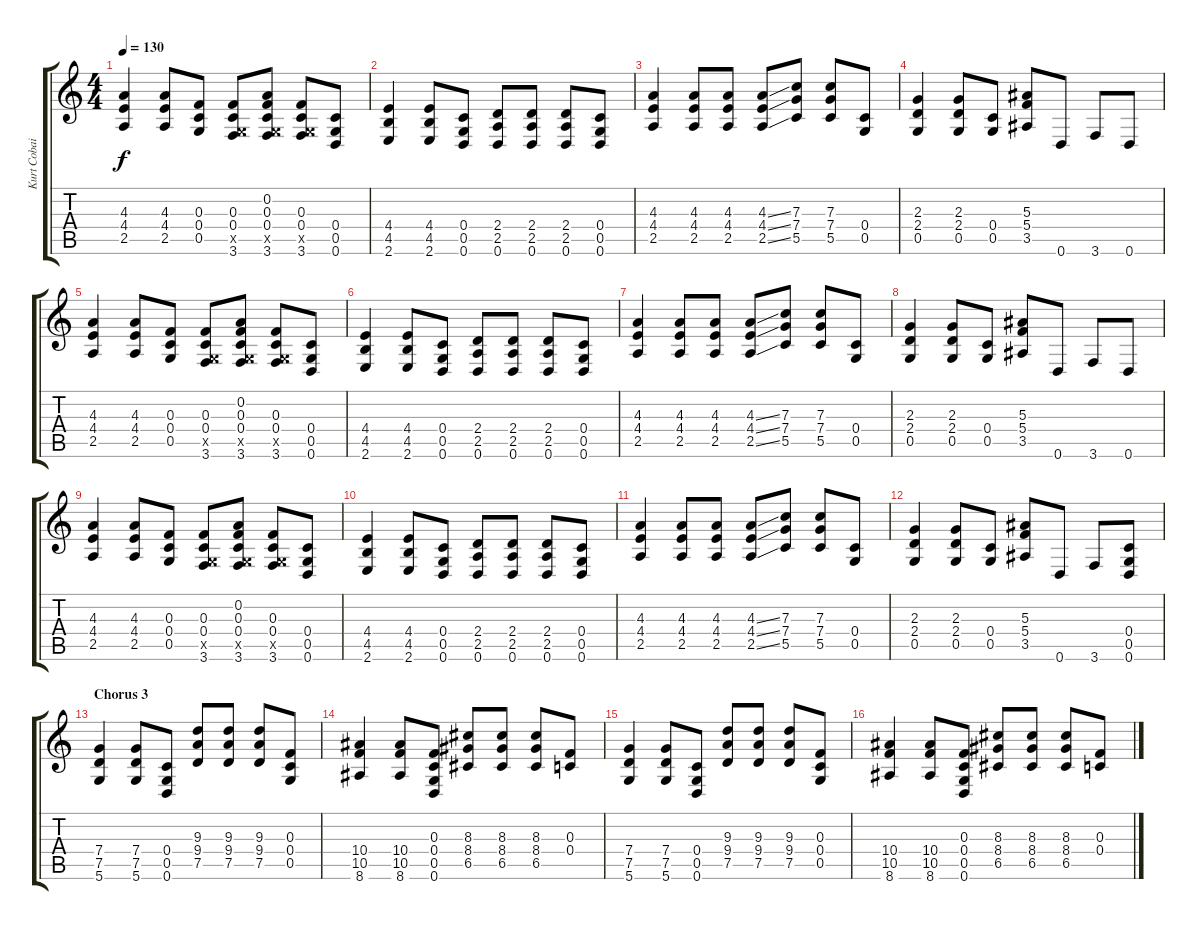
\track ("Kurt Cobain" "Kurt Cobai") {instrument electricguitarclean}
\staff {score tabs}
\tuning (D4 A3 F3 C3 G2 D2) {hide}
\ts (4 4)
\tempo 130
\clef g2
\ks c
(4.3 4.4 2.5).4{dy f} (4.3 4.4 2.5).8 (0.3 0.4 0.5).8 (0.3 0.4 0.5{x} 3.6).8 (0.2 0.3 0.4 0.5{x} 3.6).8 (0.3 0.4 0.5{x} 3.6).8 (0.4 0.5 0.6).8 |
(4.4 4.5 2.6).4 (4.4 4.5 2.6).8 (0.4 0.5 0.6).8 (2.4 2.5 0.6).8 (2.4 2.5 0.6).8 (2.4 2.5 0.6).8 (0.4 0.5 0.6).8 |
(4.3 4.4 2.5).4 (4.3 4.4 2.5).8 (4.3 4.4 2.5).8 (4.3{ss} 4.4{ss} 2.5{ss}).8 (7.3 7.4 5.5).8 (7.3 7.4 5.5).8 (0.4 0.5).8 |
(2.3 2.4 0.5).4 (2.3 2.4 0.5).8 (0.4 0.5).8 (5.3 5.4 3.5).8 0.6.8 3.6.8 0.6.8 |
(4.3 4.4 2.5).4 (4.3 4.4 2.5).8 (0.3 0.4 0.5).8 (0.3 0.4 0.5{x} 3.6).8 (0.2 0.3 0.4 0.5{x} 3.6).8 (0.3 0.4 0.5{x} 3.6).8 (0.4 0.5 0.6).8 |
(4.4 4.5 2.6).4 (4.4 4.5 2.6).8 (0.4 0.5 0.6).8 (2.4 2.5 0.6).8 (2.4 2.5 0.6).8 (2.4 2.5 0.6).8 (0.4 0.5 0.6).8 |
(4.3 4.4 2.5).4 (4.3 4.4 2.5).8 (4.3 4.4 2.5).8 (4.3{ss} 4.4{ss} 2.5{ss}).8 (7.3 7.4 5.5).8 (7.3 7.4 5.5).8 (0.4 0.5).8 |
(2.3 2.4 0.5).4 (2.3 2.4 0.5).8 (0.4 0.5).8 (5.3 5.4 3.5).8 0.6.8 3.6.8 0.6.8 |
(4.3 4.4 2.5).4 (4.3 4.4 2.5).8 (0.3 0.4 0.5).8 (0.3 0.4 0.5{x} 3.6).8 (0.2 0.3 0.4 0.5{x} 3.6).8 (0.3 0.4 0.5{x} 3.6).8 (0.4 0.5 0.6).8 |
(4.4 4.5 2.6).4 (4.4 4.5 2.6).8 (0.4 0.5 0.6).8 (2.4 2.5 0.6).8 (2.4 2.5 0.6).8 (2.4 2.5 0.6).8 (0.4 0.5 0.6).8 |
(4.3 4.4 2.5).4 (4.3 4.4 2.5).8 (4.3 4.4 2.5).8 (4.3{ss} 4.4{ss} 2.5{ss}).8 (7.3 7.4 5.5).8 (7.3 7.4 5.5).8 (0.4 0.5).8 |
(2.3 2.4 0.5).4 (2.3 2.4 0.5).8 (0.4 0.5).8 (5.3 5.4 3.5).8 0.6.8 3.6.8 (0.4 0.5 0.6).8 |
\section ("" "Chorus 3")
(7.4 7.5 5.6).4 (7.4 7.5 5.6).8 (0.4 0.5 0.6).8 (9.3 9.4 7.5).8 (9.3 9.4 7.5).8 (9.3 9.4 7.5).8 (0.3 0.4 0.5).8 |
(10.4 10.5 8.6).4 (10.4 10.5 8.6).8 (0.3 0.4 0.5 0.6).8 (8.3 8.4 6.5).8 (8.3 8.4 6.5).8 (8.3 8.4 6.5).8 (0.3 0.4).8 |
(7.4 7.5 5.6).4 (7.4 7.5 5.6).8 (0.4 0.5 0.6).8 (9.3 9.4 7.5).8 (9.3 9.4 7.5).8 (9.3 9.4 7.5).8 (0.3 0.4 0.5).8 |
(10.4 10.5 8.6).4 (10.4 10.5 8.6).8 (0.3 0.4 0.5 0.6).8 (8.3 8.4 6.5).8 (8.3 8.4 6.5).8 (8.3 8.4 6.5).8 (0.3 0.4).8
